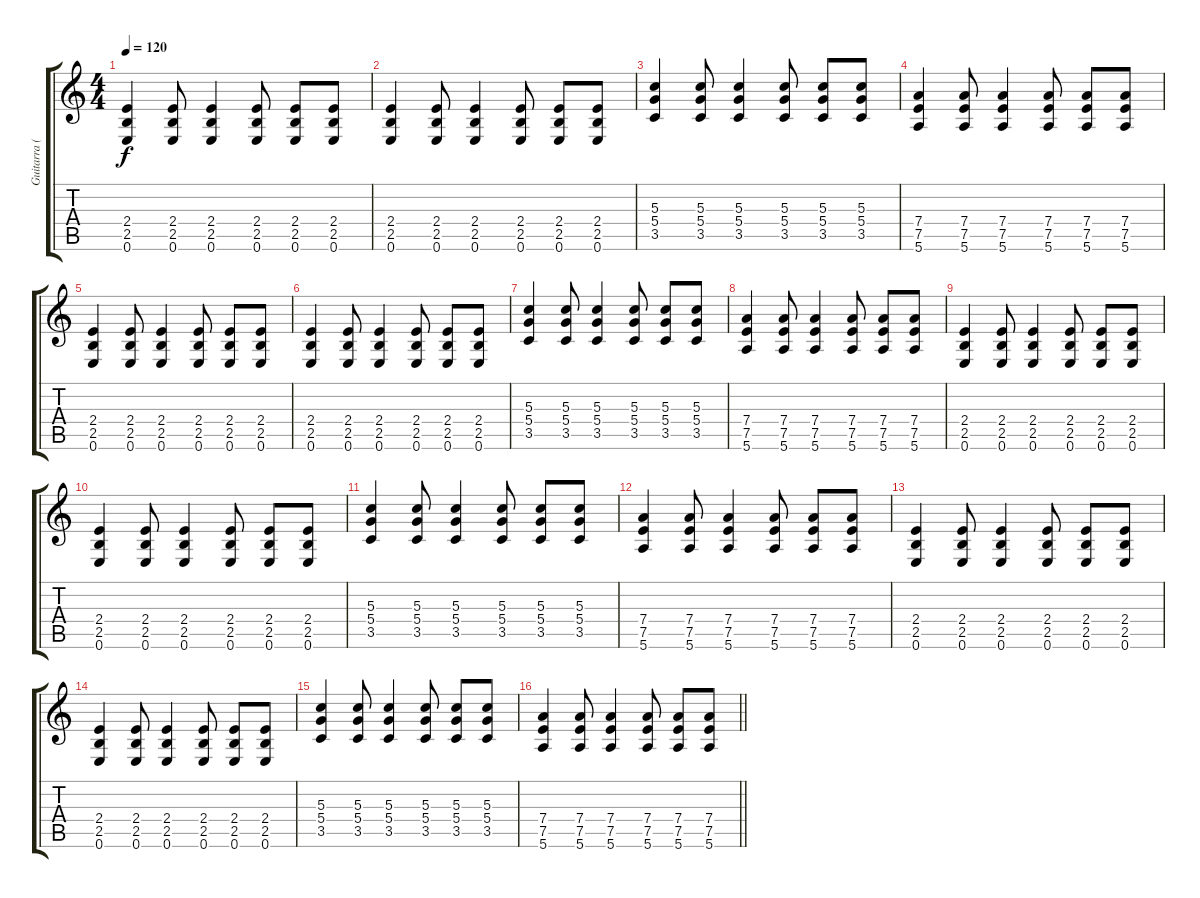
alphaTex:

\track ("Guitarra (Chavin)" "Guitarra (") {instrument overdrivenguitar}
\staff {score tabs}
\tuning (E4 B3 G3 D3 A2 E2) {hide}
\ts (4 4)
\tempo 120
\clef g2
\ks c
(2.4 2.5 0.6).4{dy f} (2.4 2.5 0.6).8 (2.4 2.5 0.6).4 (2.4 2.5 0.6).8 (2.4 2.5 0.6).8 (2.4 2.5 0.6).8 |
(2.4 2.5 0.6).4 (2.4 2.5 0.6).8 (2.4 2.5 0.6).4 (2.4 2.5 0.6).8 (2.4 2.5 0.6).8 (2.4 2.5 0.6).8 |
(5.3 5.4 3.5).4 (5.3 5.4 3.5).8 (5.3 5.4 3.5).4 (5.3 5.4 3.5).8 (5.3 5.4 3.5).8 (5.3 5.4 3.5).8 |
(7.4 7.5 5.6).4 (7.4 7.5 5.6).8 (7.4 7.5 5.6).4 (7.4 7.5 5.6).8 (7.4 7.5 5.6).8 (7.4 7.5 5.6).8 |
(2.4 2.5 0.6).4 (2.4 2.5 0.6).8 (2.4 2.5 0.6).4 (2.4 2.5 0.6).8 (2.4 2.5 0.6).8 (2.4 2.5 0.6).8 |
(2.4 2.5 0.6).4 (2.4 2.5 0.6).8 (2.4 2.5 0.6).4 (2.4 2.5 0.6).8 (2.4 2.5 0.6).8 (2.4 2.5 0.6).8 |
(5.3 5.4 3.5).4 (5.3 5.4 3.5).8 (5.3 5.4 3.5).4 (5.3 5.4 3.5).8 (5.3 5.4 3.5).8 (5.3 5.4 3.5).8 |
(7.4 7.5 5.6).4 (7.4 7.5 5.6).8 (7.4 7.5 5.6).4 (7.4 7.5 5.6).8 (7.4 7.5 5.6).8 (7.4 7.5 5.6).8 |
(2.4 2.5 0.6).4 (2.4 2.5 0.6).8 (2.4 2.5 0.6).4 (2.4 2.5 0.6).8 (2.4 2.5 0.6).8 (2.4 2.5 0.6).8 |
(2.4 2.5 0.6).4 (2.4 2.5 0.6).8 (2.4 2.5 0.6).4 (2.4 2.5 0.6).8 (2.4 2.5 0.6).8 (2.4 2.5 0.6).8 |
(5.3 5.4 3.5).4 (5.3 5.4 3.5).8 (5.3 5.4 3.5).4 (5.3 5.4 3.5).8 (5.3 5.4 3.5).8 (5.3 5.4 3.5).8 |
(7.4 7.5 5.6).4 (7.4 7.5 5.6).8 (7.4 7.5 5.6).4 (7.4 7.5 5.6).8 (7.4 7.5 5.6).8 (7.4 7.5 5.6).8 |
(2.4 2.5 0.6).4 (2.4 2.5 0.6).8 (2.4 2.5 0.6).4 (2.4 2.5 0.6).8 (2.4 2.5 0.6).8 (2.4 2.5 0.6).8 |
(2.4 2.5 0.6).4 (2.4 2.5 0.6).8 (2.4 2.5 0.6).4 (2.4 2.5 0.6).8 (2.4 2.5 0.6).8 (2.4 2.5 0.6).8 |
(5.3 5.4 3.5).4 (5.3 5.4 3.5).8 (5.3 5.4 3.5).4 (5.3 5.4 3.5).8 (5.3 5.4 3.5).8 (5.3 5.4 3.5).8 |
\barLineRight lightlight
(7.4 7.5 5.6).4 (7.4 7.5 5.6).8 (7.4 7.5 5.6).4 (7.4 7.5 5.6).8 (7.4 7.5 5.6).8 (7.4 7.5 5.6).8
